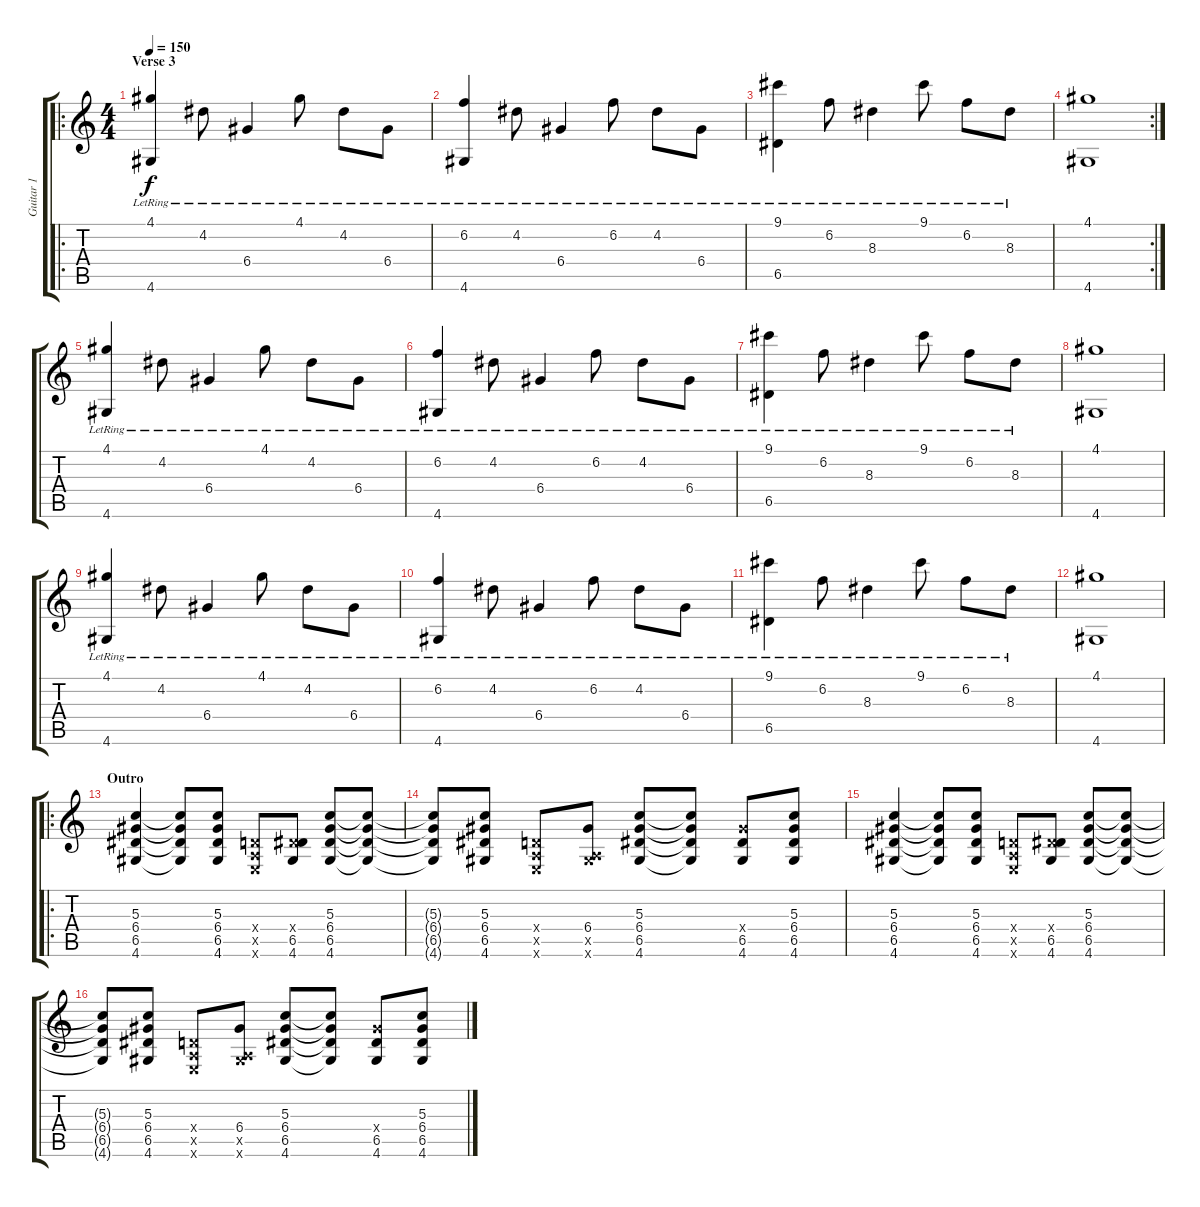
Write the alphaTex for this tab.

\track ("Guitar 1" "Guitar 1") {instrument acousticguitarsteel}
\staff {score tabs}
\tuning (E4 B3 G3 D3 A2 E2) {hide}
\ro
\ts (4 4)
\section ("" "Verse 3")
\tempo 150
\clef g2
\ks c
(4.1{lr} 4.6{lr}).4{dy f} 4.2{lr}.8 6.4{lr}.4 4.1{lr}.8 4.2{lr}.8 6.4{lr}.8 |
(6.2{lr} 4.6{lr}).4 4.2{lr}.8 6.4{lr}.4 6.2{lr}.8 4.2{lr}.8 6.4{lr}.8 |
(9.1{lr} 6.5{lr}).4 6.2{lr}.8 8.3{lr}.4 9.1{lr}.8 6.2{lr}.8 8.3{lr}.8 |
\rc 2
(4.1 4.6).1 |
(4.1{lr} 4.6{lr}).4 4.2{lr}.8 6.4{lr}.4 4.1{lr}.8 4.2{lr}.8 6.4{lr}.8 |
(6.2{lr} 4.6{lr}).4 4.2{lr}.8 6.4{lr}.4 6.2{lr}.8 4.2{lr}.8 6.4{lr}.8 |
(9.1{lr} 6.5{lr}).4 6.2{lr}.8 8.3{lr}.4 9.1{lr}.8 6.2{lr}.8 8.3{lr}.8 |
(4.1 4.6).1 |
(4.1{lr} 4.6{lr}).4 4.2{lr}.8 6.4{lr}.4 4.1{lr}.8 4.2{lr}.8 6.4{lr}.8 |
(6.2{lr} 4.6{lr}).4 4.2{lr}.8 6.4{lr}.4 6.2{lr}.8 4.2{lr}.8 6.4{lr}.8 |
(9.1{lr} 6.5{lr}).4 6.2{lr}.8 8.3{lr}.4 9.1{lr}.8 6.2{lr}.8 8.3{lr}.8 |
(4.1 4.6).1 |
\ro
\section ("" "Outro")
(5.3 6.4 6.5 4.6).4 (5.3{t} 6.4{t} 6.5{t} 4.6{t}).8 (5.3 6.4 6.5 4.6).8 (0.4{x} 0.5{x} 0.6{x}).8 (0.4{x} 6.5 4.6).8 (5.3 6.4 6.5 4.6).8 (5.3{t} 6.4{t} 6.5{t} 4.6{t}).8 |
(5.3{t} 6.4{t} 6.5{t} 4.6{t}).8 (5.3 6.4 6.5 4.6).8 (0.4{x} 0.5{x} 0.6{x}).8 (6.4 0.5{x} 4.6{x}).8 (5.3 6.4 6.5 4.6).8 (5.3{t} 6.4{t} 6.5{t} 4.6{t}).8 (6.4{x} 6.5 4.6).8 (5.3 6.4 6.5 4.6).8 |
(5.3 6.4 6.5 4.6).4 (5.3{t} 6.4{t} 6.5{t} 4.6{t}).8 (5.3 6.4 6.5 4.6).8 (0.4{x} 0.5{x} 0.6{x}).8 (0.4{x} 6.5 4.6).8 (5.3 6.4 6.5 4.6).8 (5.3{t} 6.4{t} 6.5{t} 4.6{t}).8 |
(5.3{t} 6.4{t} 6.5{t} 4.6{t}).8 (5.3 6.4 6.5 4.6).8 (0.4{x} 0.5{x} 0.6{x}).8 (6.4 0.5{x} 4.6{x}).8 (5.3 6.4 6.5 4.6).8 (5.3{t} 6.4{t} 6.5{t} 4.6{t}).8 (6.4{x} 6.5 4.6).8 (5.3 6.4 6.5 4.6).8
